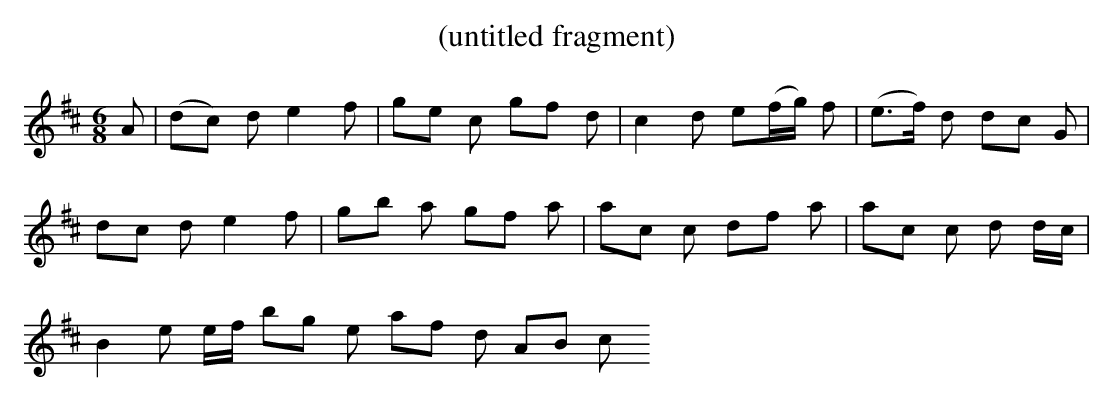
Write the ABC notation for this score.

X:1.1
T: (untitled fragment)
M:6/8
L:1/8
K:D
A | (dc) d e2f | ge c gf d | c2d e(f/g/) f | (e>f) d dc G |
dc d e2f | gb a gf a | ac c df a | ac c d d/c/ |
B2 e e/f/ bg e af d AB c
